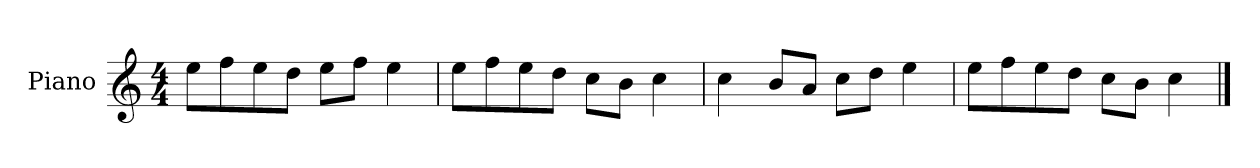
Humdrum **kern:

**kern
*part1
*staff1
*I"Piano
*I'P-no
*clefG2
*k[]
*M4/4
*MM90
=1
8ee\L
8ff\
8ee\
8dd\J
8ee\L
8ff\J
4ee\
=2
8ee\L
8ff\
8ee\
8dd\J
8cc\L
8b\J
4cc\
=3
4cc\
8b/L
8a/J
8cc\L
8dd\J
4ee\
=4
8ee\L
8ff\
8ee\
8dd\J
8cc\L
8b\J
4cc\
==
*-
